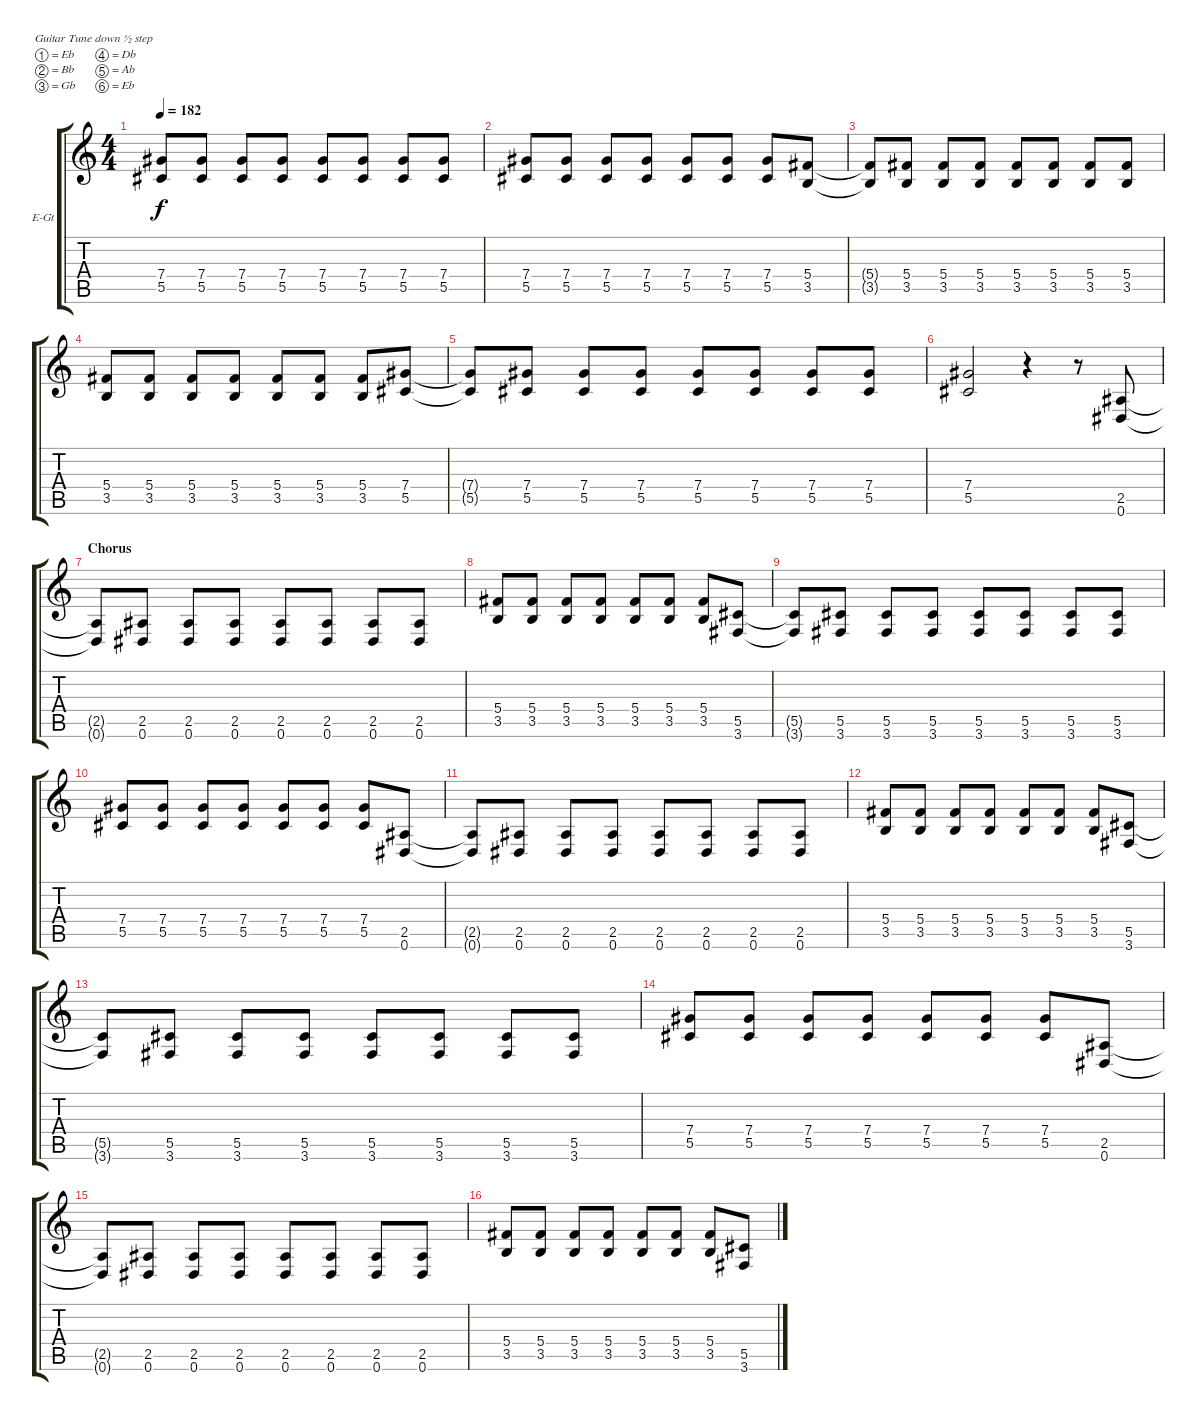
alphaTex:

\defaultSystemsLayout 4
\bracketExtendMode groupsimilarinstruments
\firstSystemTrackNameOrientation horizontal
\otherSystemsTrackNameOrientation horizontal
\track ("Electric Guitar" "E-Gt") {instrument distortionguitar}
\staff {score tabs}
\tuning (Eb4 Bb3 Gb3 Db3 Ab2 Eb2)
\ts (4 4)
\tempo 182
\clef g2
\ks c
(5.5{t} 7.4{t}).8{dy f} (7.4 5.5).8 (7.4 5.5).8 (7.4 5.5).8 (7.4 5.5).8 (7.4 5.5).8 (7.4 5.5).8 (7.4 5.5).8 |
(7.4 5.5).8 (7.4 5.5).8 (7.4 5.5).8 (7.4 5.5).8 (7.4 5.5).8 (7.4 5.5).8 (7.4 5.5).8 (5.4 3.5).8 |
(5.4{t} 3.5{t}).8 (3.5 5.4).8 (3.5 5.4).8 (3.5 5.4).8 (3.5 5.4).8 (3.5 5.4).8 (3.5 5.4).8 (3.5 5.4).8 |
(5.4 3.5).8 (5.4 3.5).8 (5.4 3.5).8 (5.4 3.5).8 (5.4 3.5).8 (5.4 3.5).8 (5.4 3.5).8 (7.4 5.5).8 |
(5.5{t} 7.4{t}).8 (7.4 5.5).8 (7.4 5.5).8 (7.4 5.5).8 (7.4 5.5).8 (7.4 5.5).8 (7.4 5.5).8 (7.4 5.5).8 |
(7.4 5.5).2 r.4 r.8 (2.5 0.6).8 |
\section ("" "Chorus")
(0.6{t} 2.5{t}).8 (2.5 0.6).8 (2.5 0.6).8 (2.5 0.6).8 (2.5 0.6).8 (2.5 0.6).8 (2.5 0.6).8 (2.5 0.6).8 |
(5.4 3.5).8 (5.4 3.5).8 (5.4 3.5).8 (5.4 3.5).8 (5.4 3.5).8 (5.4 3.5).8 (5.4 3.5).8 (5.5 3.6).8 |
(5.5{t} 3.6{t}).8 (5.5 3.6).8 (5.5 3.6).8 (5.5 3.6).8 (5.5 3.6).8 (5.5 3.6).8 (5.5 3.6).8 (5.5 3.6).8 |
(7.4 5.5).8 (7.4 5.5).8 (7.4 5.5).8 (7.4 5.5).8 (7.4 5.5).8 (7.4 5.5).8 (7.4 5.5).8 (2.5 0.6).8 |
(0.6{t} 2.5{t}).8 (2.5 0.6).8 (2.5 0.6).8 (2.5 0.6).8 (2.5 0.6).8 (2.5 0.6).8 (2.5 0.6).8 (2.5 0.6).8 |
(5.4 3.5).8 (5.4 3.5).8 (5.4 3.5).8 (5.4 3.5).8 (5.4 3.5).8 (5.4 3.5).8 (5.4 3.5).8 (5.5 3.6).8 |
(5.5{t} 3.6{t}).8 (5.5 3.6).8 (5.5 3.6).8 (5.5 3.6).8 (5.5 3.6).8 (5.5 3.6).8 (5.5 3.6).8 (5.5 3.6).8 |
(7.4 5.5).8 (7.4 5.5).8 (7.4 5.5).8 (7.4 5.5).8 (7.4 5.5).8 (7.4 5.5).8 (7.4 5.5).8 (2.5 0.6).8 |
(0.6{t} 2.5{t}).8 (2.5 0.6).8 (2.5 0.6).8 (2.5 0.6).8 (2.5 0.6).8 (2.5 0.6).8 (2.5 0.6).8 (2.5 0.6).8 |
(5.4 3.5).8 (5.4 3.5).8 (5.4 3.5).8 (5.4 3.5).8 (5.4 3.5).8 (5.4 3.5).8 (5.4 3.5).8 (5.5 3.6).8
